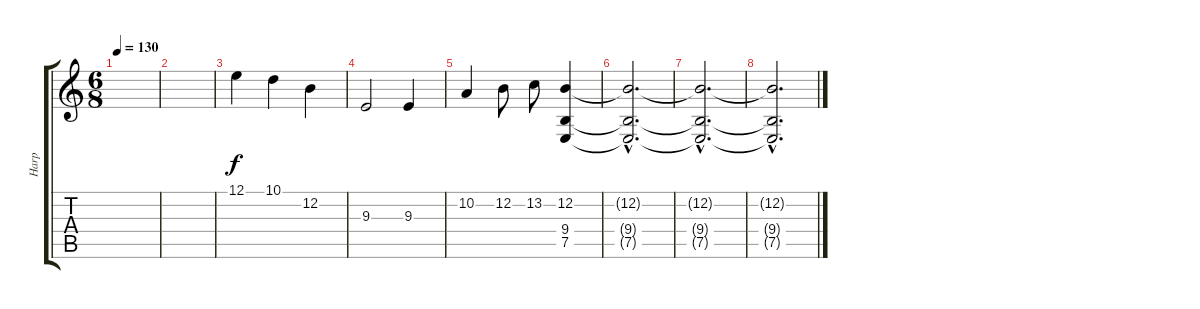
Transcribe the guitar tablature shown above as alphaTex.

\track ("Harp" "Harp") {instrument orchestralharp}
\staff {score tabs}
\tuning (E4 B3 G3 D3 A2 E2) {hide}
\ts (6 8)
\tempo 130
\clef g2
\ks c
|
|
12.1.4 10.1.4 12.2.4 |
9.3.2 9.3.4 |
10.2.4 12.2.8 13.2.8 (12.2 9.4 7.5).4 |
(12.2{hac t} 9.4{hac t} 7.5{hac t}).2{d} |
(12.2{hac t} 9.4{hac t} 7.5{hac t}).2{d} |
(12.2{hac t} 9.4{hac t} 7.5{hac t}).2{d}
